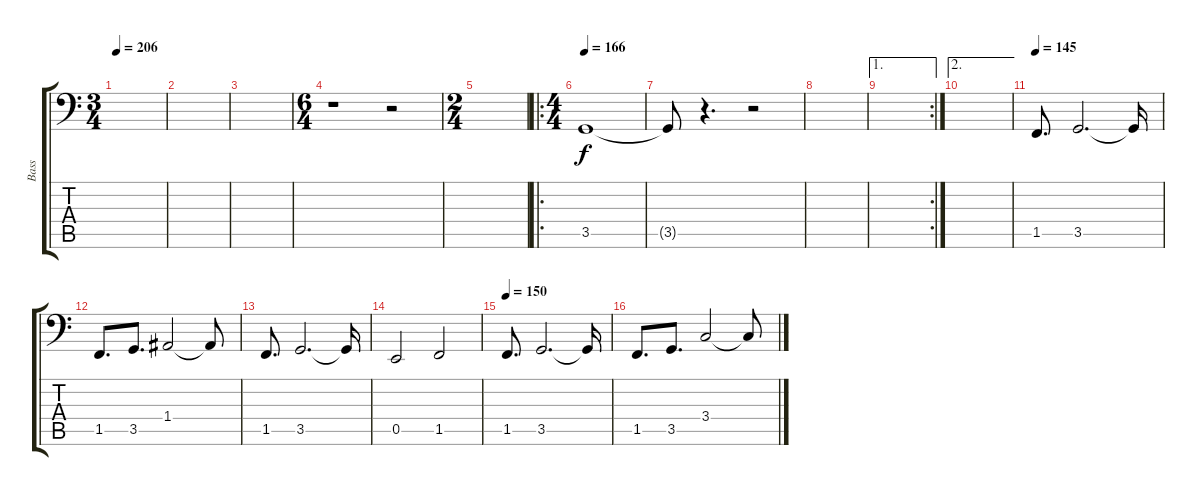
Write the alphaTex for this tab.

\track ("Bass" "Bass") {instrument electricbassfinger}
\staff {score tabs}
\tuning (C3 G2 D2 A1 E1 B0) {hide}
\ts (3 4)
\tempo 206
\clef f4
\ks c
|
|
|
\ts (6 4)
r.1 r.2 |
\ts (2 4)
|
\ro
\ts (4 4)
\tempo 166
3.5.1 |
3.5{t}.8 r.4{d} r.2 |
|
\ae 1
\rc 2
|
\ae 2
|
\tempo 145
1.5.8{d} 3.5.2{d} 3.5{t}.16 |
1.5.8{d} 3.5.8{d} 1.4.2 1.4{t}.8 |
1.5.8{d} 3.5.2{d} 3.5{t}.16 |
0.5.2 1.5.2 |
\tempo 150
1.5.8{d} 3.5.2{d} 3.5{t}.16 |
1.5.8{d} 3.5.8{d} 3.4.2 3.4{t}.8
